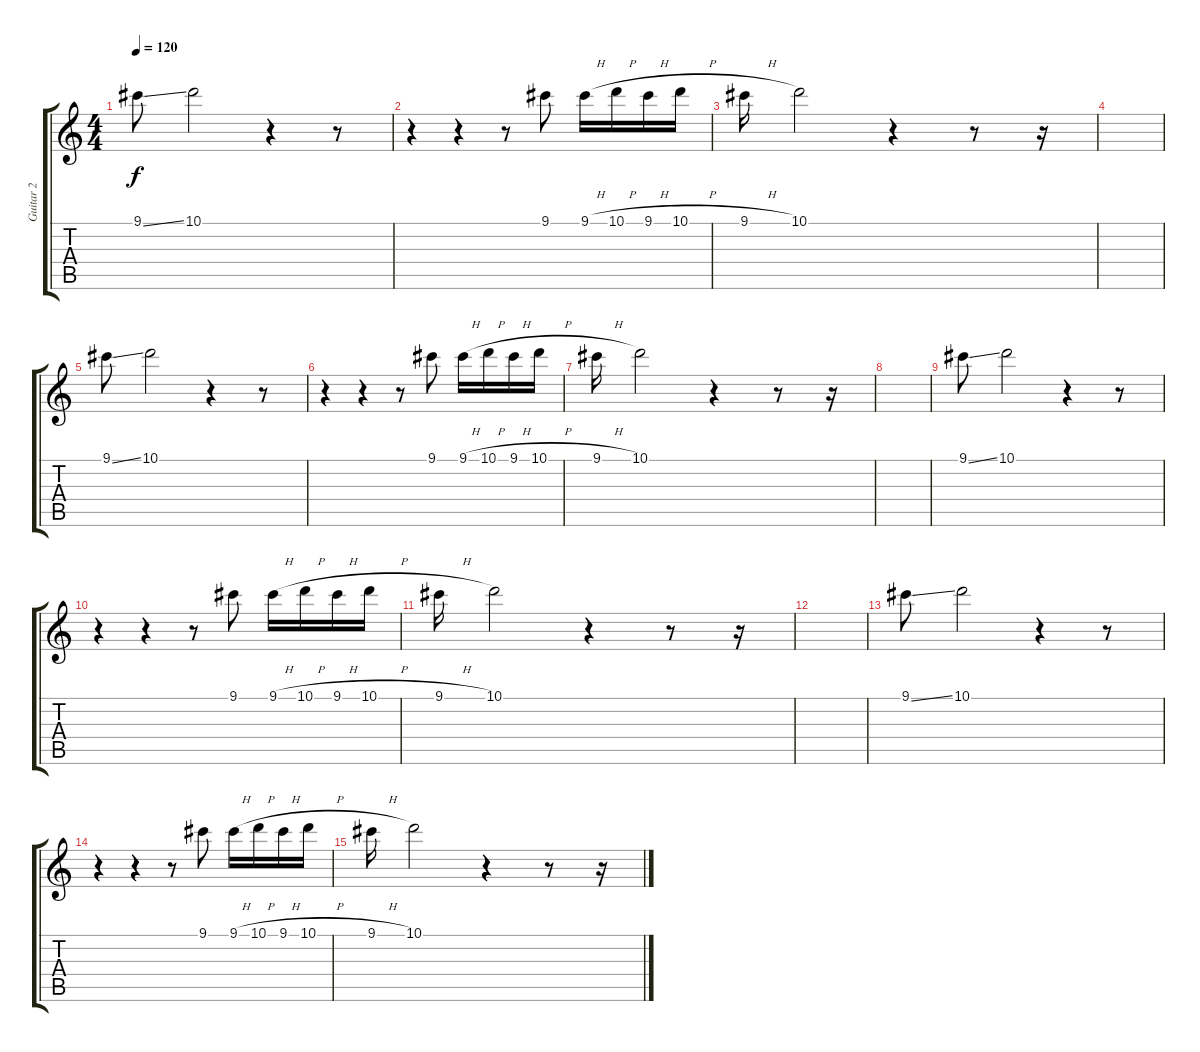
\track ("Guitar 2" "Guitar 2") {instrument electricguitarjazz}
\staff {score tabs}
\tuning (E4 B3 G3 D3 A2 E2) {hide}
\ts (4 4)
\tempo 120
\clef g2
\ks c
9.1{ss}.8{dy f} 10.1.2 r.4 r.8 |
r.4 r.4 r.8 9.1.8 9.1{h}.16 10.1{h}.16 9.1{h}.16 10.1{h}.16 |
9.1{h}.16 10.1.2 r.4 r.8 r.16 |
|
9.1{ss}.8 10.1.2 r.4 r.8 |
r.4 r.4 r.8 9.1.8 9.1{h}.16 10.1{h}.16 9.1{h}.16 10.1{h}.16 |
9.1{h}.16 10.1.2 r.4 r.8 r.16 |
|
9.1{ss}.8 10.1.2 r.4 r.8 |
r.4 r.4 r.8 9.1.8 9.1{h}.16 10.1{h}.16 9.1{h}.16 10.1{h}.16 |
9.1{h}.16 10.1.2 r.4 r.8 r.16 |
|
9.1{ss}.8 10.1.2 r.4 r.8 |
r.4 r.4 r.8 9.1.8 9.1{h}.16 10.1{h}.16 9.1{h}.16 10.1{h}.16 |
9.1{h}.16 10.1.2 r.4 r.8 r.16
